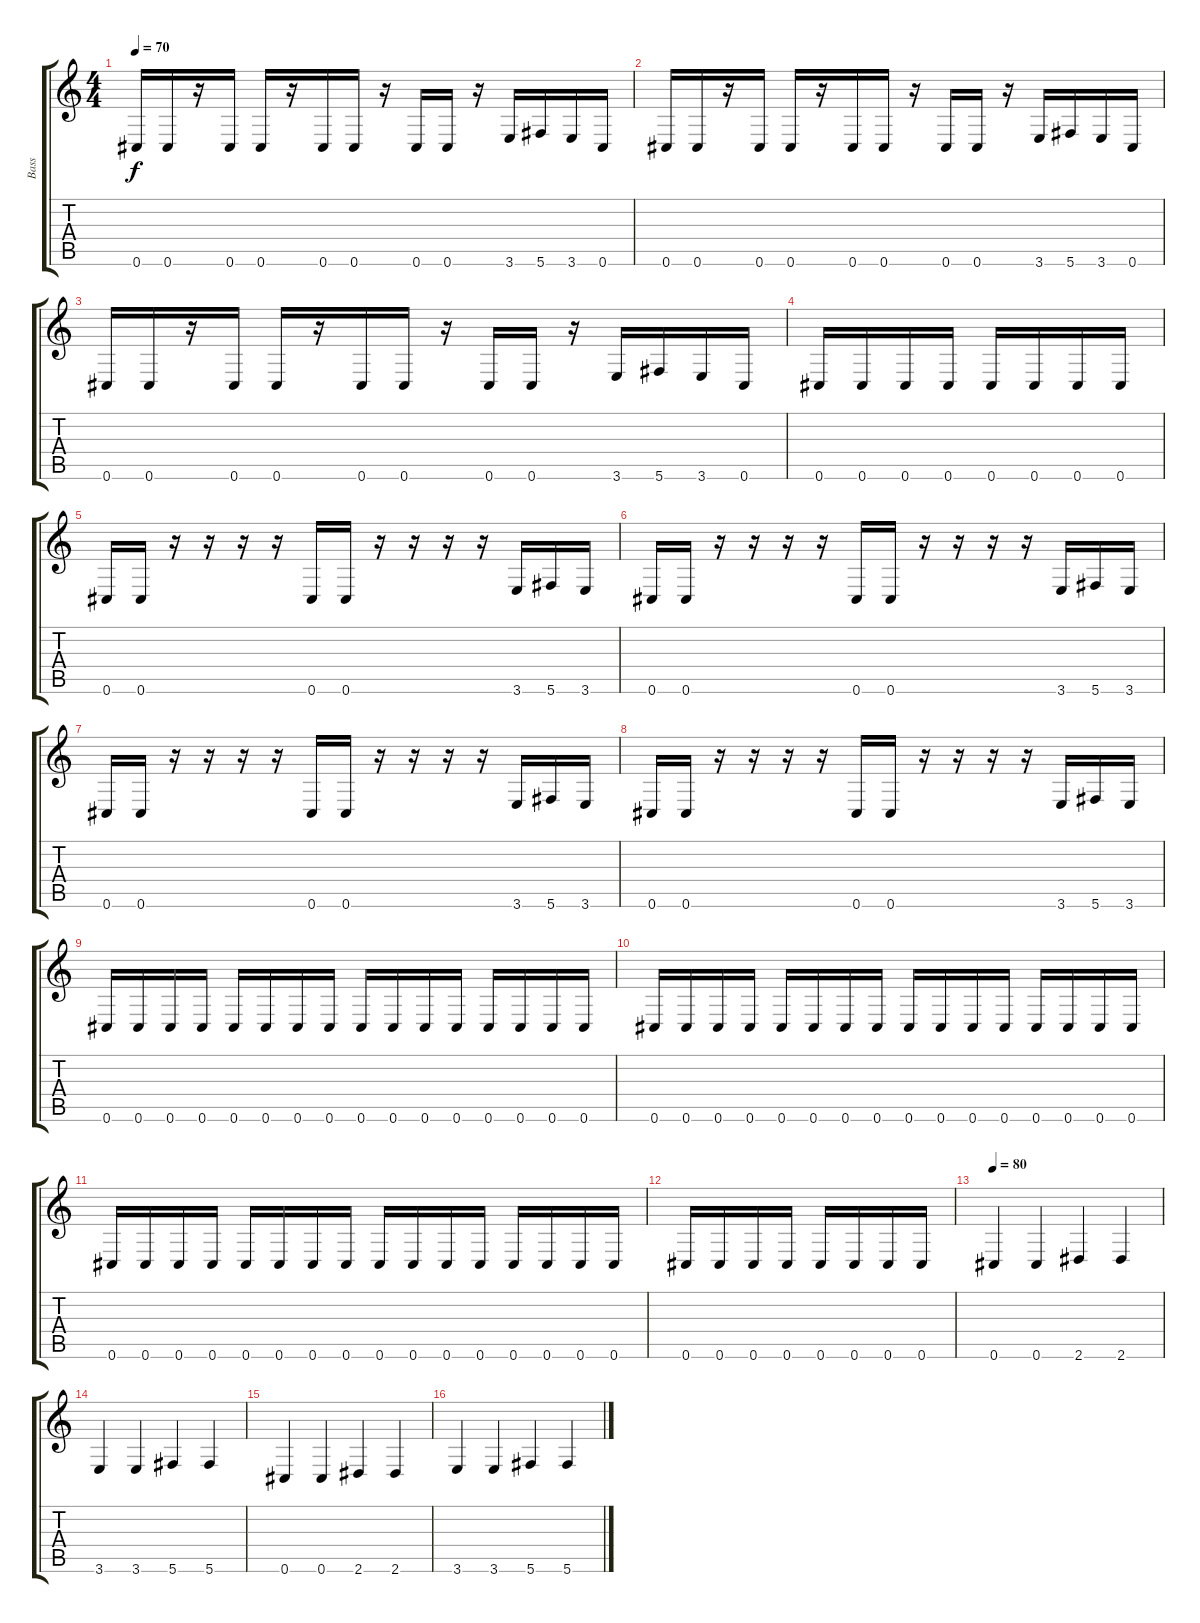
\track ("Bass" "Bass") {instrument electricbasspick}
\staff {score tabs}
\tuning (Eb4 Bb3 Gb3 Db3 Ab2 Db2) {hide}
\ts (4 4)
\tempo 70
\clef g2
\ks c
0.6.16{dy f} 0.6.16 r.16 0.6.16 0.6.16 r.16 0.6.16 0.6.16 r.16 0.6.16 0.6.16 r.16 3.6.16 5.6.16 3.6.16 0.6.16 |
0.6.16 0.6.16 r.16 0.6.16 0.6.16 r.16 0.6.16 0.6.16 r.16 0.6.16 0.6.16 r.16 3.6.16 5.6.16 3.6.16 0.6.16 |
0.6.16 0.6.16 r.16 0.6.16 0.6.16 r.16 0.6.16 0.6.16 r.16 0.6.16 0.6.16 r.16 3.6.16 5.6.16 3.6.16 0.6.16 |
0.6.16 0.6.16 0.6.16 0.6.16 0.6.16 0.6.16 0.6.16 0.6.16 |
0.6.16 0.6.16 r.16 r.16 r.16 r.16 0.6.16 0.6.16 r.16 r.16 r.16 r.16 3.6.16 5.6.16 3.6.16 |
0.6.16 0.6.16 r.16 r.16 r.16 r.16 0.6.16 0.6.16 r.16 r.16 r.16 r.16 3.6.16 5.6.16 3.6.16 |
0.6.16 0.6.16 r.16 r.16 r.16 r.16 0.6.16 0.6.16 r.16 r.16 r.16 r.16 3.6.16 5.6.16 3.6.16 |
0.6.16 0.6.16 r.16 r.16 r.16 r.16 0.6.16 0.6.16 r.16 r.16 r.16 r.16 3.6.16 5.6.16 3.6.16 |
0.6.16 0.6.16 0.6.16 0.6.16 0.6.16 0.6.16 0.6.16 0.6.16 0.6.16 0.6.16 0.6.16 0.6.16 0.6.16 0.6.16 0.6.16 0.6.16 |
0.6.16 0.6.16 0.6.16 0.6.16 0.6.16 0.6.16 0.6.16 0.6.16 0.6.16 0.6.16 0.6.16 0.6.16 0.6.16 0.6.16 0.6.16 0.6.16 |
0.6.16 0.6.16 0.6.16 0.6.16 0.6.16 0.6.16 0.6.16 0.6.16 0.6.16 0.6.16 0.6.16 0.6.16 0.6.16 0.6.16 0.6.16 0.6.16 |
0.6.16 0.6.16 0.6.16 0.6.16 0.6.16 0.6.16 0.6.16 0.6.16 |
\tempo 80
0.6.4 0.6.4 2.6.4 2.6.4 |
3.6.4 3.6.4 5.6.4 5.6.4 |
0.6.4 0.6.4 2.6.4 2.6.4 |
3.6.4 3.6.4 5.6.4 5.6.4
